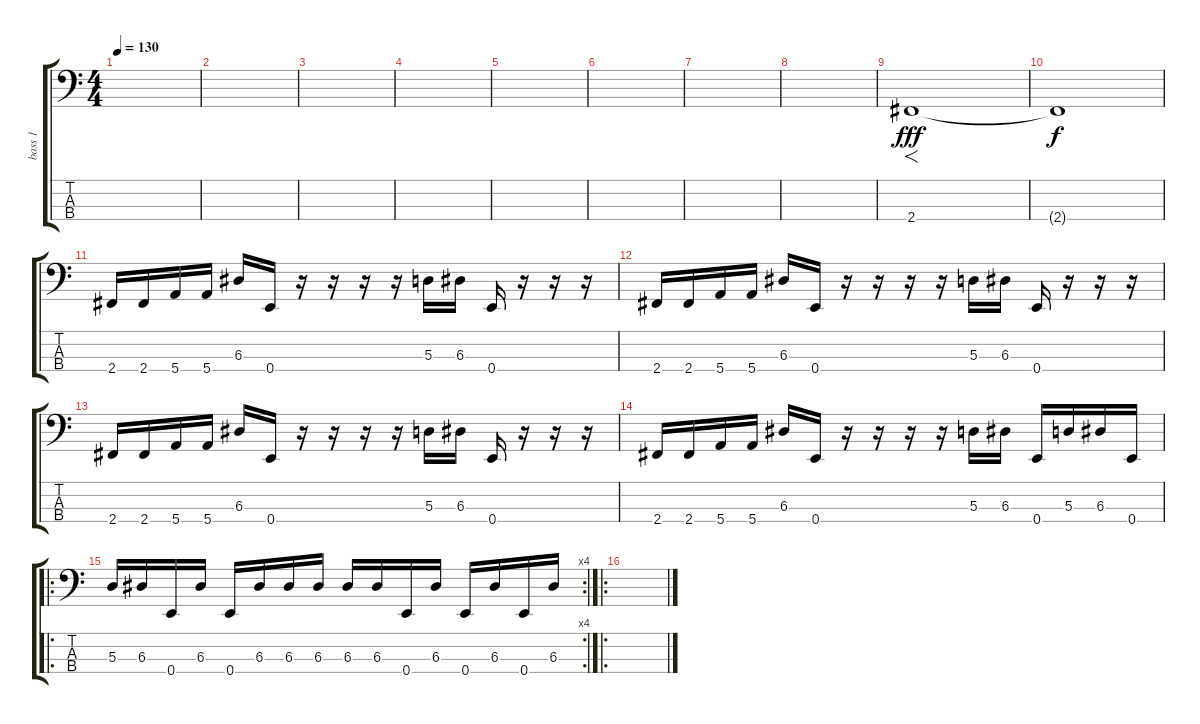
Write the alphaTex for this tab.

\track ("bass 1" "bass 1") {instrument slapbass1}
\staff {score tabs}
\tuning (G2 D2 A1 E1) {hide}
\ts (4 4)
\tempo 130
\clef f4
\ks c
|
|
|
|
|
|
|
|
2.4.1{f dy fff} |
2.4{t}.1{dy f} |
2.4.16 2.4.16 5.4.16 5.4.16 6.3.16 0.4.16 r.16 r.16 r.16 r.16 5.3.16 6.3.16 0.4.16 r.16 r.16 r.16 |
2.4.16 2.4.16 5.4.16 5.4.16 6.3.16 0.4.16 r.16 r.16 r.16 r.16 5.3.16 6.3.16 0.4.16 r.16 r.16 r.16 |
2.4.16 2.4.16 5.4.16 5.4.16 6.3.16 0.4.16 r.16 r.16 r.16 r.16 5.3.16 6.3.16 0.4.16 r.16 r.16 r.16 |
2.4.16 2.4.16 5.4.16 5.4.16 6.3.16 0.4.16 r.16 r.16 r.16 r.16 5.3.16 6.3.16 0.4.16 5.3.16 6.3.16 0.4.16 |
\ro
\rc 4
5.3.16 6.3.16 0.4.16 6.3.16 0.4.16 6.3.16 6.3.16 6.3.16 6.3.16 6.3.16 0.4.16 6.3.16 0.4.16 6.3.16 0.4.16 6.3.16 |
\ro
